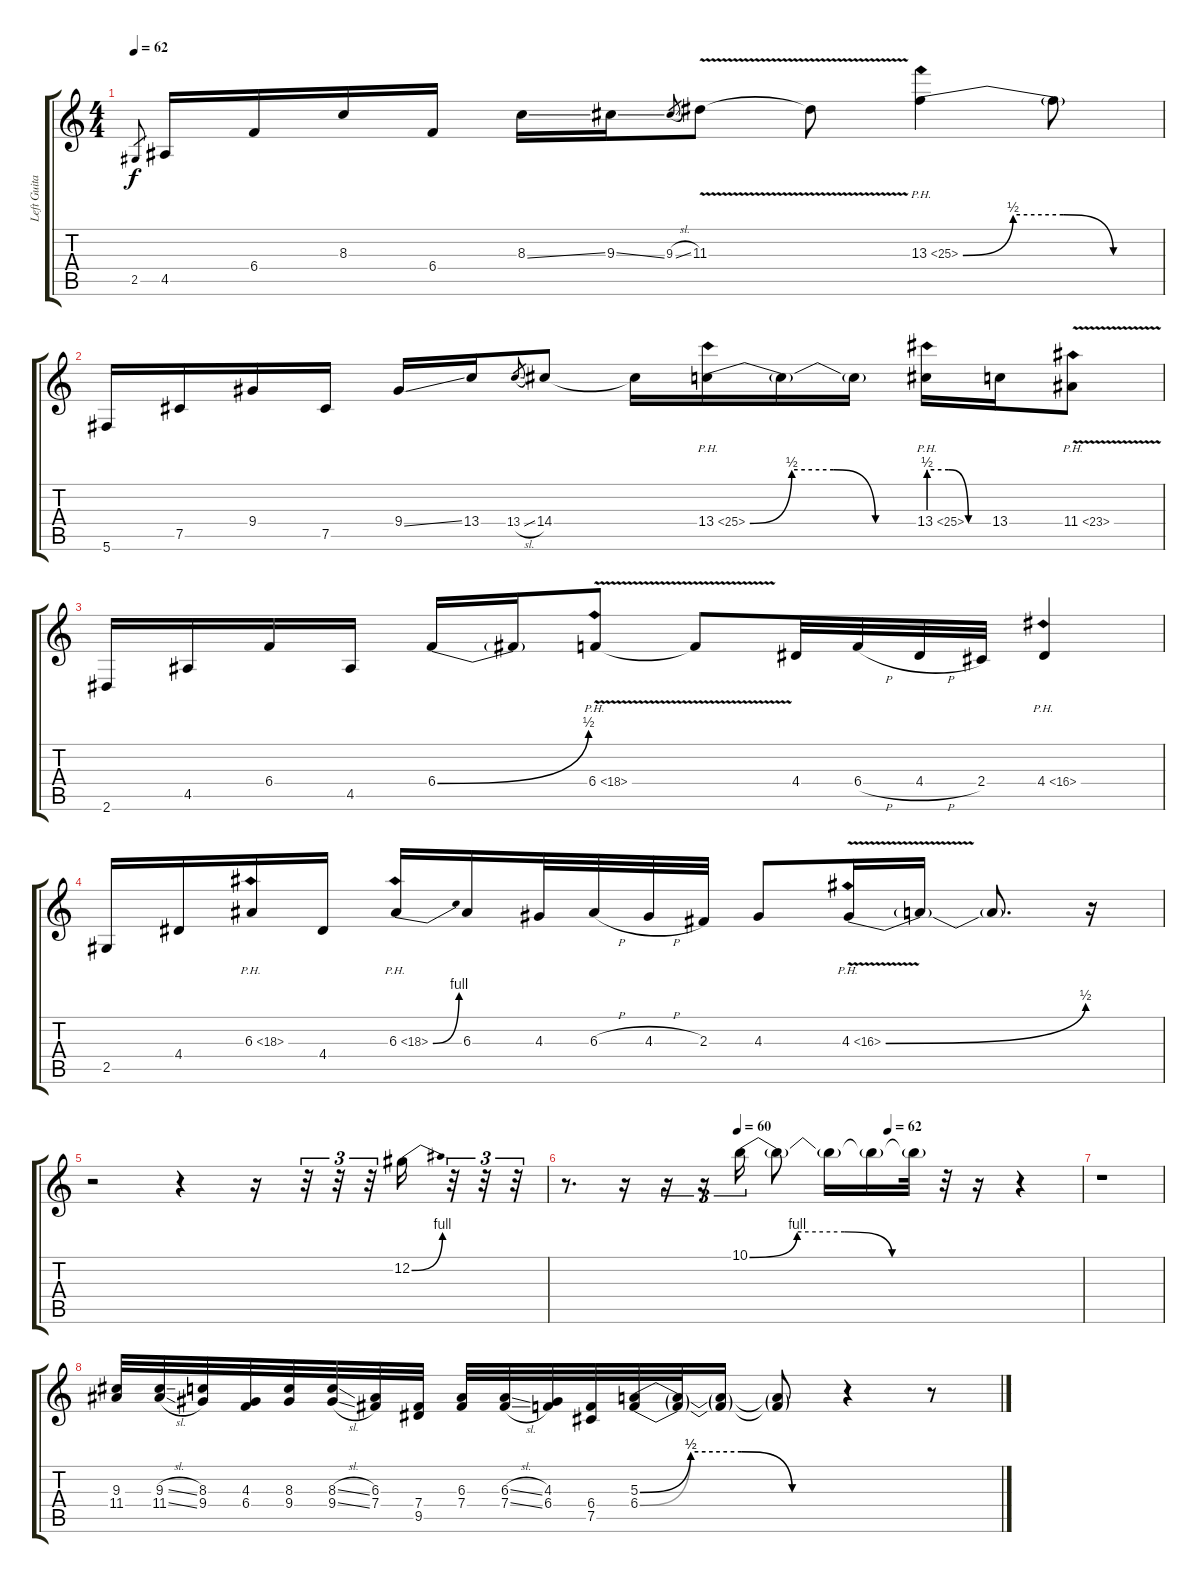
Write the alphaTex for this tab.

\track ("Left Guitar" "Left Guita") {instrument distortionguitar}
\staff {score tabs}
\tuning (Db4 Ab3 E3 B2 Gb2 Db2) {hide}
\ts (4 4)
\tempo 62
\clef g2
\ks c
2.5.8{gr dy f} 4.5.16 6.4.16 8.3.16 6.4.16 8.3{ss}.16 9.3{ss}.16 9.3{sl}.8{gr} 11.3{v}.8 11.3{t}.8 13.3{be (custom 0 0 15 2 30 2 45 0 60 0) ph 12}.4 13.3{t}.8 |
5.6.16 7.5.16 9.4.16 7.5.16 9.4{ss}.16 13.4.16 13.4{sl}.8{gr} 14.4.8 14.4{t}.16 13.4{be (custom 0 0 15 2 30 2 45 0 60 0) ph 12}.16 13.4{t}.16 13.4{t}.16 13.4{be (custom 0 2 20 2 40 0 60 0) ph 12}.16 13.4.16 11.4{ph 12 v}.8 |
2.6.16 4.5.16 6.4.16 4.5.16 6.4{be (bend 0 0 60 2)}.16 6.4{t}.16 6.4{ph 12 v}.8 6.4{t}.8 4.4.32 6.4{h}.32 4.4{h}.32 2.4.32 4.4{ph 12}.4 |
2.5.16 4.4.16 6.3{ph 12}.16 4.4.16 6.3{be (bend 0 0 60 4) ph 12}.16 6.3.16 4.3.32 6.3{h}.32 4.3{h}.32 2.3.32 4.3.8 4.3{be (bend 0 0 60 2) ph 12 v}.16 4.3{t}.16 4.3{t}.8{d} r.16 |
r.2 r.4 r.16 r.32{tu (3 2)} r.32{tu (3 2)} r.32{tu (3 2)} 12.2{be (bend 0 0 60 4)}.16{volume 8} r.32{tu (3 2)} r.32{tu (3 2)} r.32{tu (3 2)} |
\tempo (60 0.3333333333333333)
\tempo (62 0.625)
r.8{d} r.16 r.16{tu (3 2)} r.16{tu (3 2) volume 12} 10.1{be (custom 0 0 15 4 30 4 45 0 60 0)}.16{tu (3 2) volume 10} 10.1{t}.8 10.1{t}.16 10.1{t}.16 10.1{t}.32 r.32 r.16 r.4 |
r.1 |
(9.3 11.4).32{volume 8} (9.3{sl} 11.4{sl}).32 (8.3 9.4).32 (4.3 6.4).32 (8.3 9.4).32 (8.3{sl} 9.4{sl}).32 (6.3 7.4).32 (7.4 9.5).32 (6.3 7.4).32 (6.3{sl} 7.4{sl}).32 (4.3 6.4).32 (6.4 7.5).32 (5.3{be (custom 0 0 15 2 30 2 45 0 60 0)} 6.4{be (custom 0 0 15 2 30 2 45 0 60 0)}).32 (5.3{t} 6.4{t}).32 (5.3{t} 6.4{t}).16 (5.3{t} 6.4{t}).8 r.4 r.8
